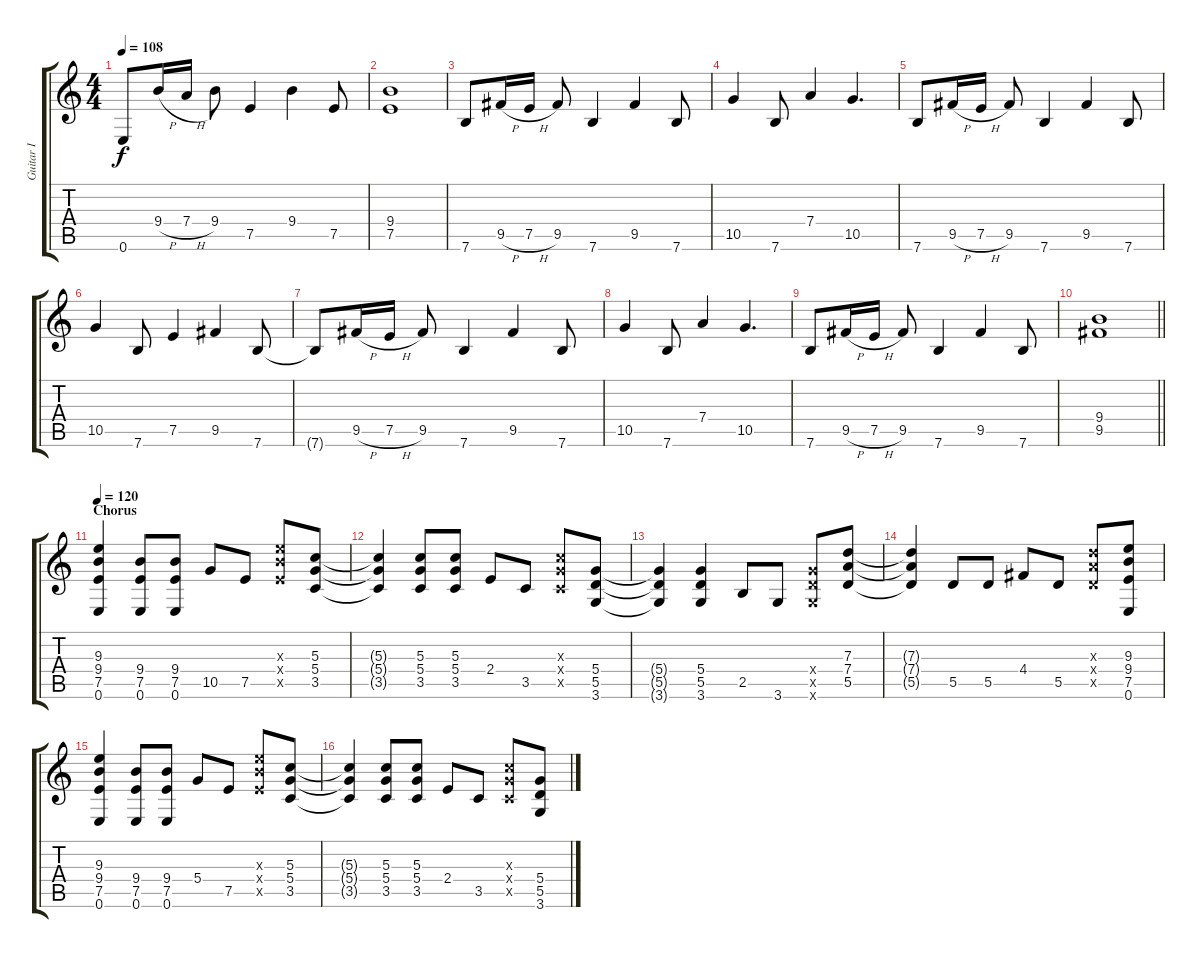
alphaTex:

\track ("Guitar I" "Guitar I") {instrument distortionguitar}
\staff {score tabs}
\tuning (E4 B3 G3 D3 A2 E2) {hide}
\ts (4 4)
\tempo 108
\clef g2
\ks c
0.6{t}.8{dy f} 9.4{h}.16 7.4{h}.16 9.4.8 7.5.4 9.4.4 7.5.8 |
(9.4 7.5).1 |
7.6.8 9.5{h}.16 7.5{h}.16 9.5.8 7.6.4 9.5.4 7.6.8 |
10.5.4 7.6.8 7.4.4 10.5.4{d} |
7.6.8 9.5{h}.16 7.5{h}.16 9.5.8 7.6.4 9.5.4 7.6.8 |
10.5.4 7.6.8 7.5.4 9.5.4 7.6.8 |
7.6{t}.8 9.5{h}.16 7.5{h}.16 9.5.8 7.6.4 9.5.4 7.6.8 |
10.5.4 7.6.8 7.4.4 10.5.4{d} |
7.6.8 9.5{h}.16 7.5{h}.16 9.5.8 7.6.4 9.5.4 7.6.8 |
\barLineRight lightlight
(9.4 9.5).1 |
\section ("" "Chorus ")
\tempo 120
(9.3 9.4 7.5 0.6).4 (9.4 7.5 0.6).8 (9.4 7.5 0.6).8 10.5.8 7.5.8 (9.3{x} 9.4{x} 7.5{x}).8 (5.3 5.4 3.5).8 |
(5.3{t} 5.4{t} 3.5{t}).4 (5.3 5.4 3.5).8 (5.3 5.4 3.5).8 2.4.8 3.5.8 (5.3{x} 5.4{x} 3.5{x}).8 (5.4 5.5 3.6).8 |
(5.4{t} 5.5{t} 3.6{t}).4 (5.4 5.5 3.6).4 2.5.8 3.6.8 (5.4{x} 5.5{x} 3.6{x}).8 (7.3 7.4 5.5).8 |
(7.3{t} 7.4{t} 5.5{t}).4 5.5.8 5.5.8 4.4.8 5.5.8 (7.3{x} 7.4{x} 5.5{x}).8 (9.3 9.4 7.5 0.6).8 |
(9.3 9.4 7.5 0.6).4 (9.4 7.5 0.6).8 (9.4 7.5 0.6).8 5.4.8 7.5.8 (9.3{x} 9.4{x} 7.5{x}).8 (5.3 5.4 3.5).8 |
(5.3{t} 5.4{t} 3.5{t}).4 (5.3 5.4 3.5).8 (5.3 5.4 3.5).8 2.4.8 3.5.8 (5.3{x} 5.4{x} 3.5{x}).8 (5.4 5.5 3.6).8
